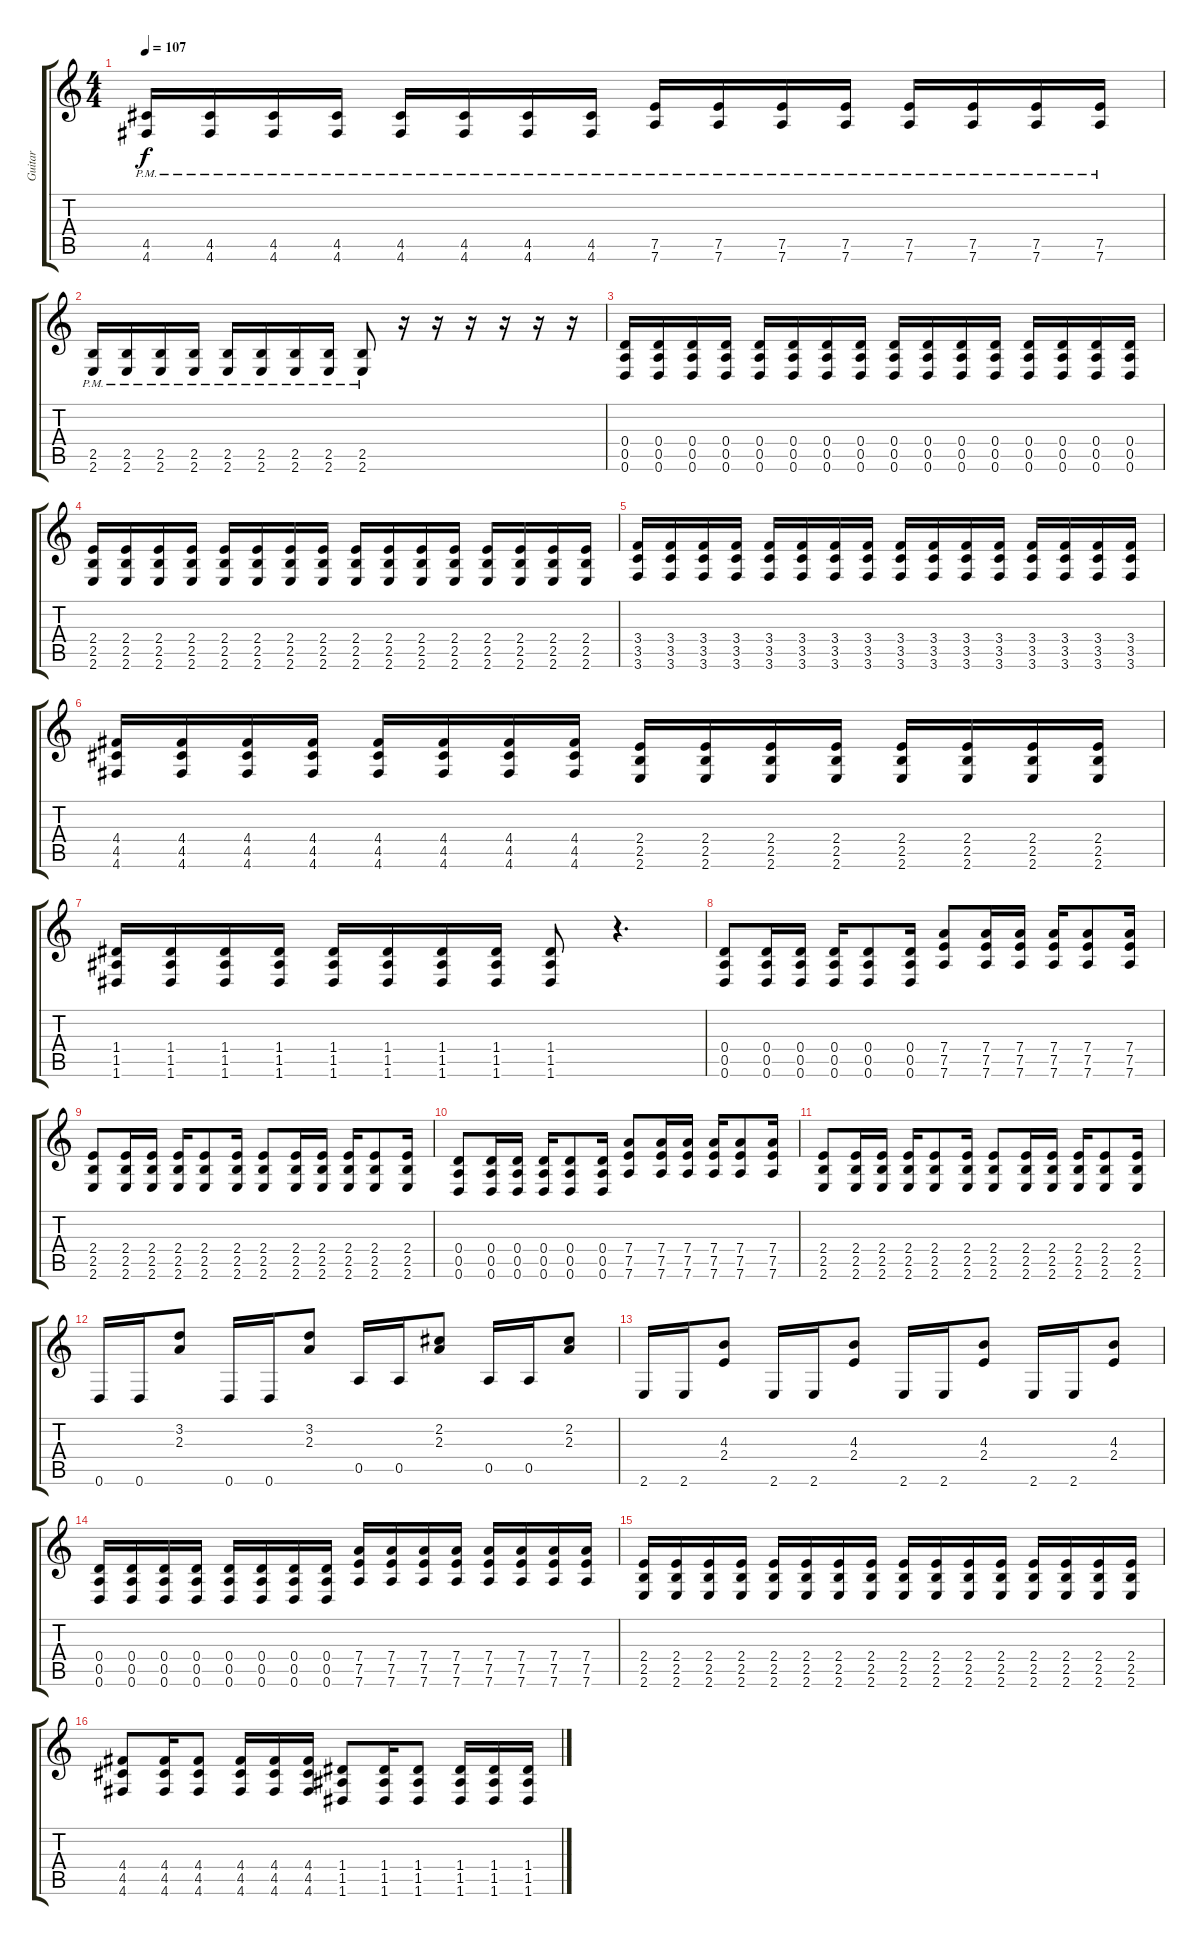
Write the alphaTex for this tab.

\track ("Guitar" "Guitar") {instrument electricguitarclean}
\staff {score tabs}
\tuning (E4 B3 G3 D3 A2 D2) {hide}
\ts (4 4)
\tempo 107
\clef g2
\ks c
(4.5{pm} 4.6{pm}).16{dy f} (4.5{pm} 4.6{pm}).16 (4.5{pm} 4.6{pm}).16 (4.5{pm} 4.6{pm}).16 (4.5{pm} 4.6{pm}).16 (4.5{pm} 4.6{pm}).16 (4.5{pm} 4.6{pm}).16 (4.5{pm} 4.6{pm}).16 (7.5{pm} 7.6{pm}).16 (7.5{pm} 7.6{pm}).16 (7.5{pm} 7.6{pm}).16 (7.5{pm} 7.6{pm}).16 (7.5{pm} 7.6{pm}).16 (7.5{pm} 7.6{pm}).16 (7.5{pm} 7.6{pm}).16 (7.5{pm} 7.6{pm}).16 |
(2.5{pm} 2.6{pm}).16 (2.5{pm} 2.6{pm}).16 (2.5{pm} 2.6{pm}).16 (2.5{pm} 2.6{pm}).16 (2.5{pm} 2.6{pm}).16 (2.5{pm} 2.6{pm}).16 (2.5{pm} 2.6{pm}).16 (2.5{pm} 2.6{pm}).16 (2.5{pm} 2.6{pm}).8 r.16 r.16 r.16 r.16 r.16 r.16 |
(0.4 0.5 0.6).16 (0.4 0.5 0.6).16 (0.4 0.5 0.6).16 (0.4 0.5 0.6).16 (0.4 0.5 0.6).16 (0.4 0.5 0.6).16 (0.4 0.5 0.6).16 (0.4 0.5 0.6).16 (0.4 0.5 0.6).16 (0.4 0.5 0.6).16 (0.4 0.5 0.6).16 (0.4 0.5 0.6).16 (0.4 0.5 0.6).16 (0.4 0.5 0.6).16 (0.4 0.5 0.6).16 (0.4 0.5 0.6).16 |
(2.4 2.5 2.6).16 (2.4 2.5 2.6).16 (2.4 2.5 2.6).16 (2.4 2.5 2.6).16 (2.4 2.5 2.6).16 (2.4 2.5 2.6).16 (2.4 2.5 2.6).16 (2.4 2.5 2.6).16 (2.4 2.5 2.6).16 (2.4 2.5 2.6).16 (2.4 2.5 2.6).16 (2.4 2.5 2.6).16 (2.4 2.5 2.6).16 (2.4 2.5 2.6).16 (2.4 2.5 2.6).16 (2.4 2.5 2.6).16 |
(3.4 3.5 3.6).16 (3.4 3.5 3.6).16 (3.4 3.5 3.6).16 (3.4 3.5 3.6).16 (3.4 3.5 3.6).16 (3.4 3.5 3.6).16 (3.4 3.5 3.6).16 (3.4 3.5 3.6).16 (3.4 3.5 3.6).16 (3.4 3.5 3.6).16 (3.4 3.5 3.6).16 (3.4 3.5 3.6).16 (3.4 3.5 3.6).16 (3.4 3.5 3.6).16 (3.4 3.5 3.6).16 (3.4 3.5 3.6).16 |
(4.4 4.5 4.6).16 (4.4 4.5 4.6).16 (4.4 4.5 4.6).16 (4.4 4.5 4.6).16 (4.4 4.5 4.6).16 (4.4 4.5 4.6).16 (4.4 4.5 4.6).16 (4.4 4.5 4.6).16 (2.4 2.5 2.6).16 (2.4 2.5 2.6).16 (2.4 2.5 2.6).16 (2.4 2.5 2.6).16 (2.4 2.5 2.6).16 (2.4 2.5 2.6).16 (2.4 2.5 2.6).16 (2.4 2.5 2.6).16 |
(1.4 1.5 1.6).16 (1.4 1.5 1.6).16 (1.4 1.5 1.6).16 (1.4 1.5 1.6).16 (1.4 1.5 1.6).16 (1.4 1.5 1.6).16 (1.4 1.5 1.6).16 (1.4 1.5 1.6).16 (1.4 1.5 1.6).8 r.4{d} |
(0.4 0.5 0.6).8 (0.4 0.5 0.6).16 (0.4 0.5 0.6).16 (0.4 0.5 0.6).16 (0.4 0.5 0.6).8 (0.4 0.5 0.6).16 (7.4 7.5 7.6).8 (7.4 7.5 7.6).16 (7.4 7.5 7.6).16 (7.4 7.5 7.6).16 (7.4 7.5 7.6).8 (7.4 7.5 7.6).16 |
(2.4 2.5 2.6).8 (2.4 2.5 2.6).16 (2.4 2.5 2.6).16 (2.4 2.5 2.6).16 (2.4 2.5 2.6).8 (2.4 2.5 2.6).16 (2.4 2.5 2.6).8 (2.4 2.5 2.6).16 (2.4 2.5 2.6).16 (2.4 2.5 2.6).16 (2.4 2.5 2.6).8 (2.4 2.5 2.6).16 |
(0.4 0.5 0.6).8 (0.4 0.5 0.6).16 (0.4 0.5 0.6).16 (0.4 0.5 0.6).16 (0.4 0.5 0.6).8 (0.4 0.5 0.6).16 (7.4 7.5 7.6).8 (7.4 7.5 7.6).16 (7.4 7.5 7.6).16 (7.4 7.5 7.6).16 (7.4 7.5 7.6).8 (7.4 7.5 7.6).16 |
(2.4 2.5 2.6).8 (2.4 2.5 2.6).16 (2.4 2.5 2.6).16 (2.4 2.5 2.6).16 (2.4 2.5 2.6).8 (2.4 2.5 2.6).16 (2.4 2.5 2.6).8 (2.4 2.5 2.6).16 (2.4 2.5 2.6).16 (2.4 2.5 2.6).16 (2.4 2.5 2.6).8 (2.4 2.5 2.6).16 |
0.6.16 0.6.16 (3.2 2.3).8 0.6.16 0.6.16 (3.2 2.3).8 0.5.16 0.5.16 (2.2 2.3).8 0.5.16 0.5.16 (2.2 2.3).8 |
2.6.16 2.6.16 (4.3 2.4).8 2.6.16 2.6.16 (4.3 2.4).8 2.6.16 2.6.16 (4.3 2.4).8 2.6.16 2.6.16 (4.3 2.4).8 |
(0.4 0.5 0.6).16 (0.4 0.5 0.6).16 (0.4 0.5 0.6).16 (0.4 0.5 0.6).16 (0.4 0.5 0.6).16 (0.4 0.5 0.6).16 (0.4 0.5 0.6).16 (0.4 0.5 0.6).16 (7.4 7.5 7.6).16 (7.4 7.5 7.6).16 (7.4 7.5 7.6).16 (7.4 7.5 7.6).16 (7.4 7.5 7.6).16 (7.4 7.5 7.6).16 (7.4 7.5 7.6).16 (7.4 7.5 7.6).16 |
(2.4 2.5 2.6).16 (2.4 2.5 2.6).16 (2.4 2.5 2.6).16 (2.4 2.5 2.6).16 (2.4 2.5 2.6).16 (2.4 2.5 2.6).16 (2.4 2.5 2.6).16 (2.4 2.5 2.6).16 (2.4 2.5 2.6).16 (2.4 2.5 2.6).16 (2.4 2.5 2.6).16 (2.4 2.5 2.6).16 (2.4 2.5 2.6).16 (2.4 2.5 2.6).16 (2.4 2.5 2.6).16 (2.4 2.5 2.6).16 |
(4.4 4.5 4.6).8 (4.4 4.5 4.6).16 (4.4 4.5 4.6).8 (4.4 4.5 4.6).16 (4.4 4.5 4.6).16 (4.4 4.5 4.6).16 (1.4 1.5 1.6).8 (1.4 1.5 1.6).16 (1.4 1.5 1.6).8 (1.4 1.5 1.6).16 (1.4 1.5 1.6).16 (1.4 1.5 1.6).16
